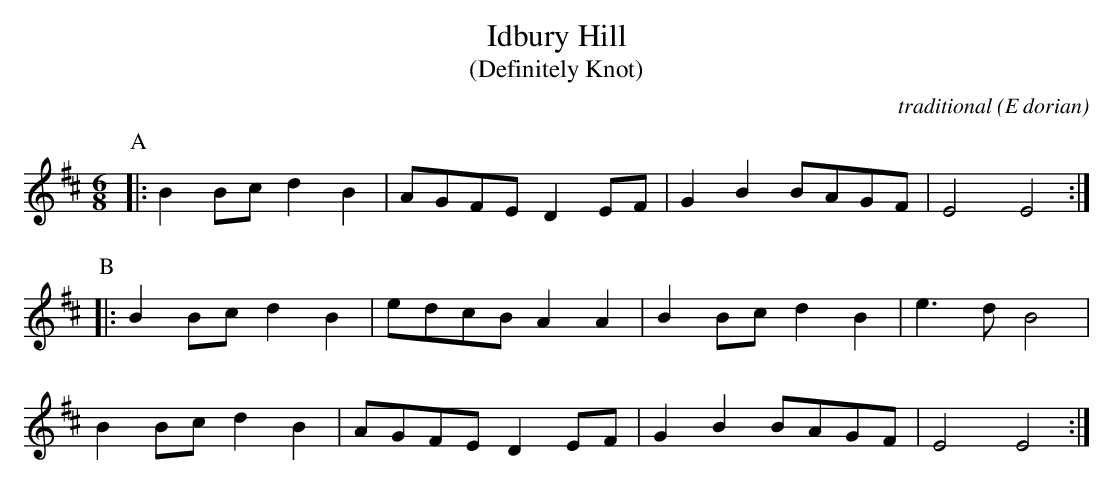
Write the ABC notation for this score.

X:1
T:Idbury Hill
T:(Definitely Knot)
C:traditional
O:E dorian
M:6/8
L:1/8
K:Edor
V:1 clef=treble
P:A
|: B2 Bc d2 B2 | AGFE D2 EF | G2 B2 BAGF | E4 E4 :|
P:B
|: B2 Bc d2 B2 | edcB A2 A2 | B2 Bc d2 B2 | e3 d B4 |
B2 Bc d2 B2 | AGFE D2 EF | G2 B2 BAGF | E4 E4 :|
